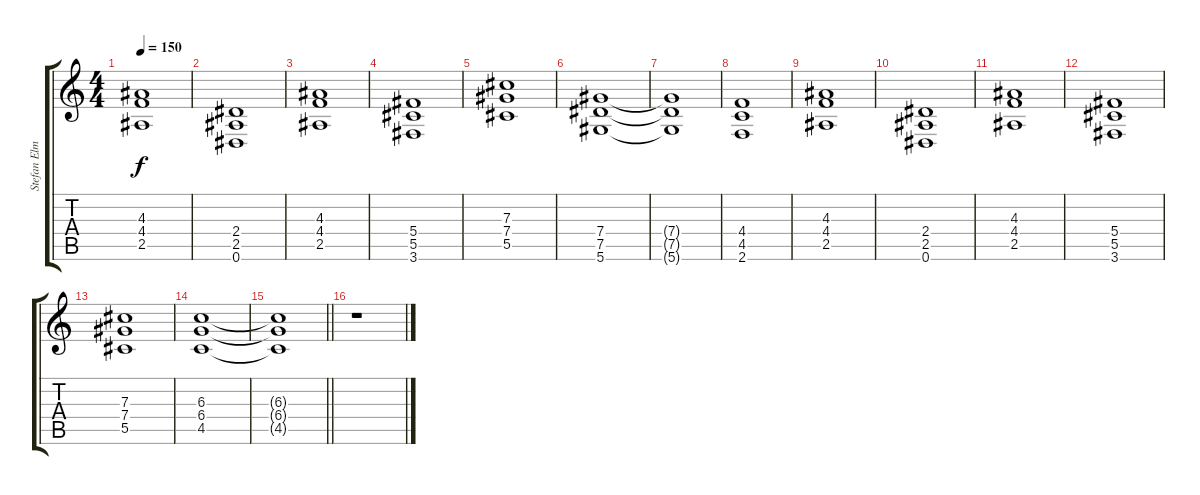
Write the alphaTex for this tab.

\track ("Stefan Elmgren" "Stefan Elm") {instrument distortionguitar}
\staff {score tabs}
\tuning (Eb4 Bb3 Gb3 Db3 Ab2 Eb2) {hide}
\ts (4 4)
\tempo 150
\clef g2
\ks c
(4.3 4.4 2.5).1{dy f} |
(2.4 2.5 0.6).1 |
(4.3 4.4 2.5).1 |
(5.4 5.5 3.6).1 |
(7.3 7.4 5.5).1 |
(7.4 7.5 5.6).1 |
(7.4{t} 7.5{t} 5.6{t}).1 |
(4.4 4.5 2.6).1 |
(4.3 4.4 2.5).1 |
(2.4 2.5 0.6).1 |
(4.3 4.4 2.5).1 |
(5.4 5.5 3.6).1 |
(7.3 7.4 5.5).1 |
(6.3 6.4 4.5).1 |
\barLineRight lightlight
(6.3{t} 6.4{t} 4.5{t}).1 |
r.1
